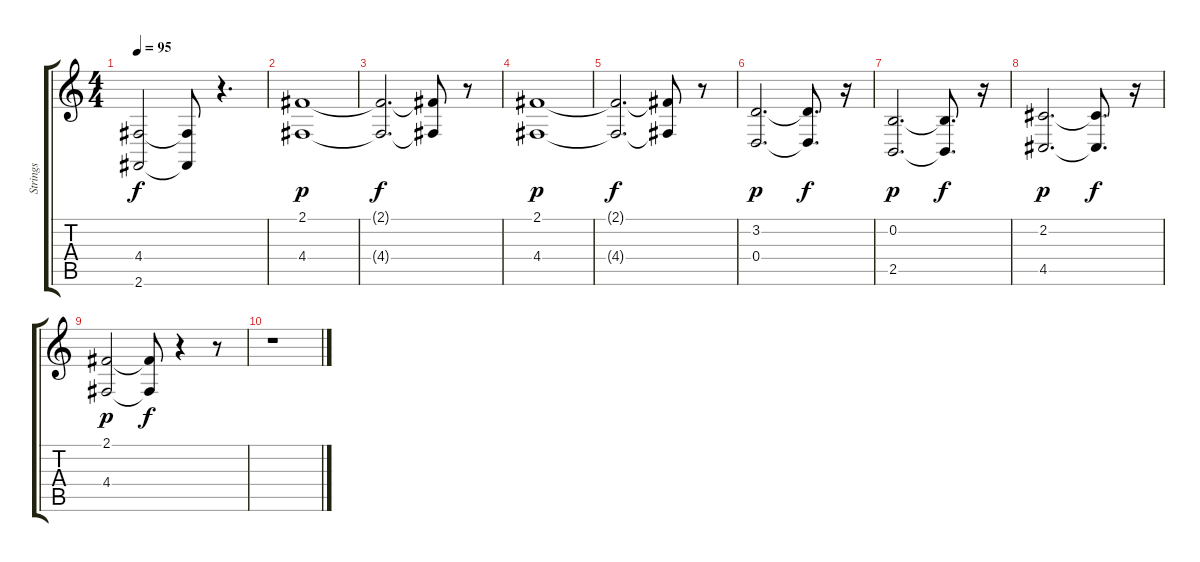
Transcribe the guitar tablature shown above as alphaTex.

\track ("Strings" "Strings") {instrument stringensemble1}
\staff {score tabs}
\tuning (E4 B3 G3 D3 A2 E2) {hide}
\ts (4 4)
\tempo 95
\clef g2
\ks c
(4.4 2.6).2{dy f} (4.4{t} 2.6{t}).8 r.4{d} |
(2.1 4.4).1{dy p} |
(2.1{t} 4.4{t}).2{d dy f} (2.1{t} 4.4{t}).8 r.8 |
(2.1 4.4).1{dy p} |
(2.1{t} 4.4{t}).2{d dy f} (2.1{t} 4.4{t}).8 r.8 |
(3.2 0.4).2{d dy p} (3.2{t} 0.4{t}).8{d dy f} r.16 |
(0.2 2.5).2{d dy p} (0.2{t} 2.5{t}).8{d dy f} r.16 |
(2.2 4.5).2{d dy p} (2.2{t} 4.5{t}).8{d dy f} r.16 |
(2.1 4.4).2{dy p} (2.1{t} 4.4{t}).8{dy f} r.4 r.8 |
r.1
